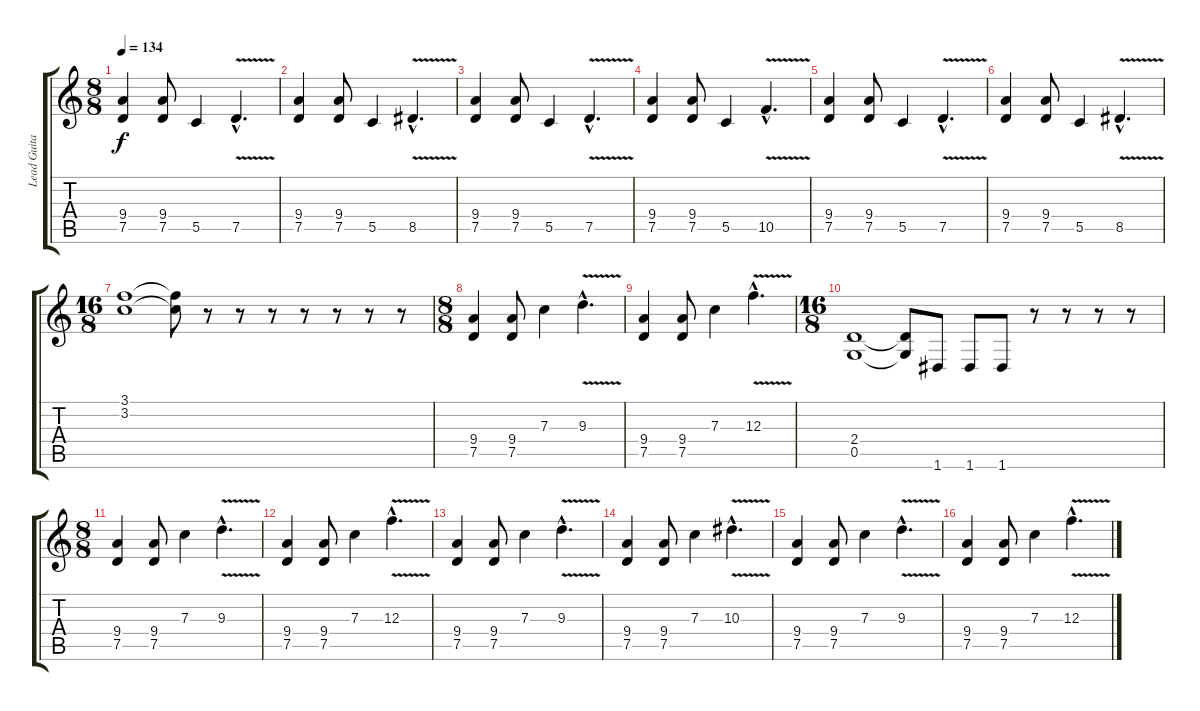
\track ("Lead Guitar (Demir)" "Lead Guita") {instrument overdrivenguitar}
\staff {score tabs}
\tuning (D4 A3 F3 C3 G2 D2) {hide}
\ts (8 8)
\tempo 134
\clef g2
\ks c
(9.4 7.5).4{dy f} (9.4 7.5).8 5.5.4 7.5{v hac}.4{d} |
(9.4 7.5).4 (9.4 7.5).8 5.5.4 8.5{v hac}.4{d} |
(9.4 7.5).4 (9.4 7.5).8 5.5.4 7.5{v hac}.4{d} |
(9.4 7.5).4 (9.4 7.5).8 5.5.4 10.5{v hac}.4{d} |
(9.4 7.5).4 (9.4 7.5).8 5.5.4 7.5{v hac}.4{d} |
(9.4 7.5).4 (9.4 7.5).8 5.5.4 8.5{v hac}.4{d} |
\ts (16 8)
(3.1 3.2).1{volume 16} (3.1{t} 3.2{t}).8 r.8 r.8 r.8 r.8 r.8 r.8 r.8 |
\ts (8 8)
(9.4 7.5).4{volume 12} (9.4 7.5).8 7.3.4 9.3{v hac}.4{d} |
(9.4 7.5).4 (9.4 7.5).8 7.3.4 12.3{v hac}.4{d} |
\ts (16 8)
(2.4 0.5).1 (2.4{t} 0.5{t}).8 1.6.8 1.6.8 1.6.8 r.8 r.8 r.8 r.8 |
\ts (8 8)
(9.4 7.5).4 (9.4 7.5).8 7.3.4 9.3{v hac}.4{d} |
(9.4 7.5).4 (9.4 7.5).8 7.3.4 12.3{v hac}.4{d} |
(9.4 7.5).4 (9.4 7.5).8 7.3.4 9.3{v hac}.4{d} |
(9.4 7.5).4 (9.4 7.5).8 7.3.4 10.3{v hac}.4{d} |
(9.4 7.5).4 (9.4 7.5).8 7.3.4 9.3{v hac}.4{d} |
(9.4 7.5).4 (9.4 7.5).8 7.3.4 12.3{v hac}.4{d}
